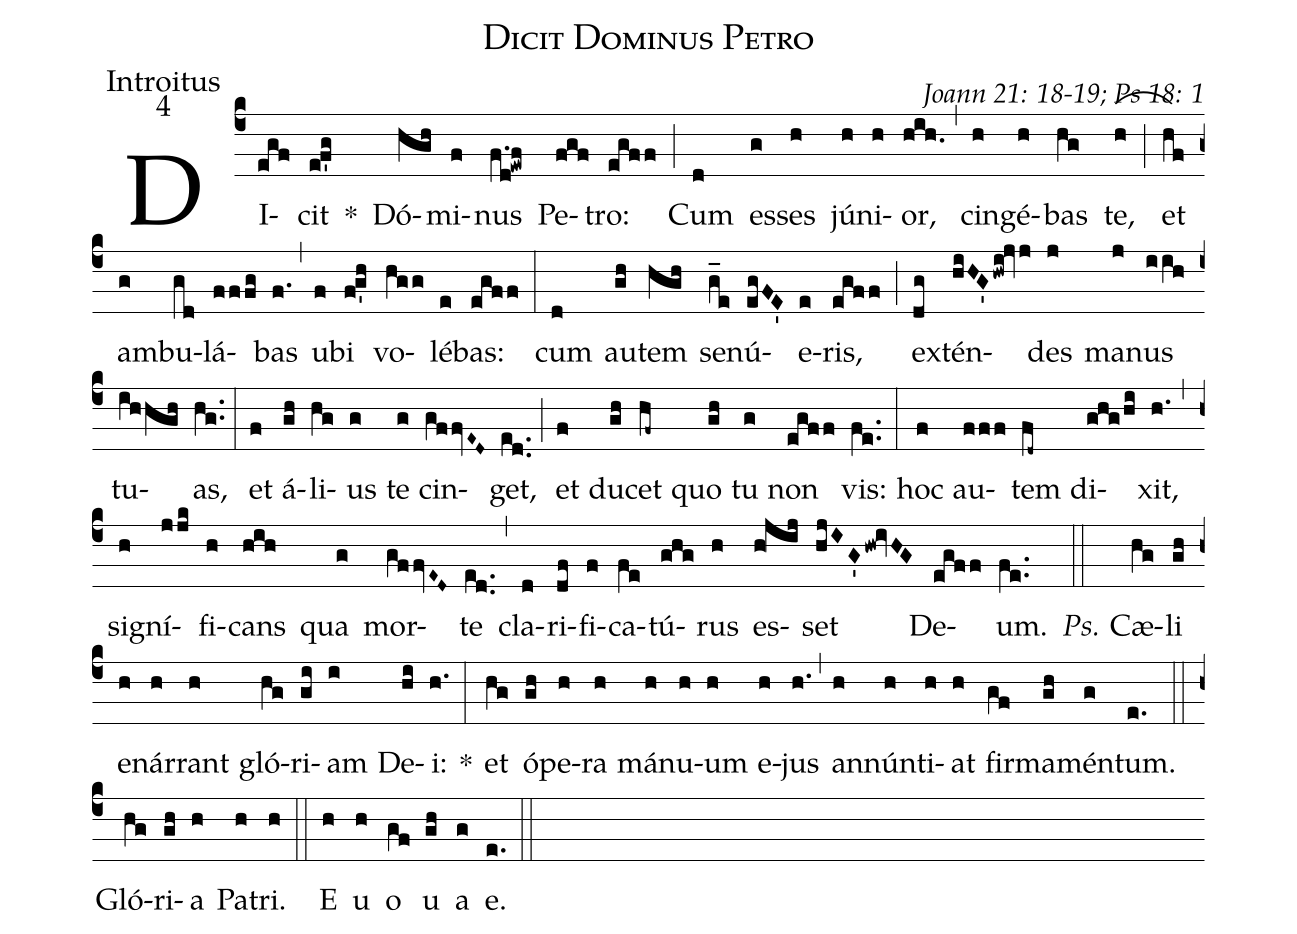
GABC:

name: Dicit Dominus Petro;
office-part: Introitus;
mode: 4;
commentary: Joann 21: 18-19; Ps 18: 1;
%%
(c4) DI(egf)cit(ef'g) *() Dó(hgh)mi(f)nus(f.d!ewf) Pe(fgf)tro:(egff) (;) Cum(d) es(g)ses(h) jú(h)ni(h)or,(hih.) (,) cin(h)gé(h)bas(hg) te,(h[ob:1;8mm]) (;) et(hf) am(g)bu(gd)lá(fffg)bas(f.) (,) u(f)bi(fg'h) vo(hgg)lé(e)bas:(egff) (:)
cum(d) au(gh)tem(hgh) se(g_e)nú(egFE')e(e)ris,(egff) (;) ex(dg)tén(hiHG'hwi!jvj)des(j) ma(j)nus(iih) tu(ihhgh)as,(hg..) (:)
et(f) á(gh)li(hg)us(g) te(g) cin(gffvE~D~)get,(ed..) (;) et(f) du(gh)cet(hf~) quo(gh) tu(g) non(egff) vis:(fe..) (:)
hoc(f) au(fff)tem(fd~) di(ghg/hi)xit,(h.) (,) si(h)gní(jjk)fi(h)cans(hih) qua(g) mor(gffvE~D~)te(ed..) (,) cla(d)ri(df)fi(f)ca(fe)tú(ghg)rus(h) es(h!jij)set(hjIG'hw!ivHG) De(egff)um.(fe..) (::)
<i>Ps.</i> Cæ(hg)li(gh) e(h)nár(h)rant(h) gló(hg)ri(gi)am(i) De(hi)i:(h.) *(:)
et(hg) ó(gh)pe(h)ra(h) má(h)nu(h)um(h) e(h)jus(h.) (,) an(h)nún(h)ti(h)at(h) fir(gf)ma(gh)mén(g)tum.(e.) (::)
Gló(hg)ri(gh)a(h) Pa(h)tri.(h) (::)
<eu>E(h) u(h) o(gf) u(gh) a(g) e.</eu>(e.) (::)
